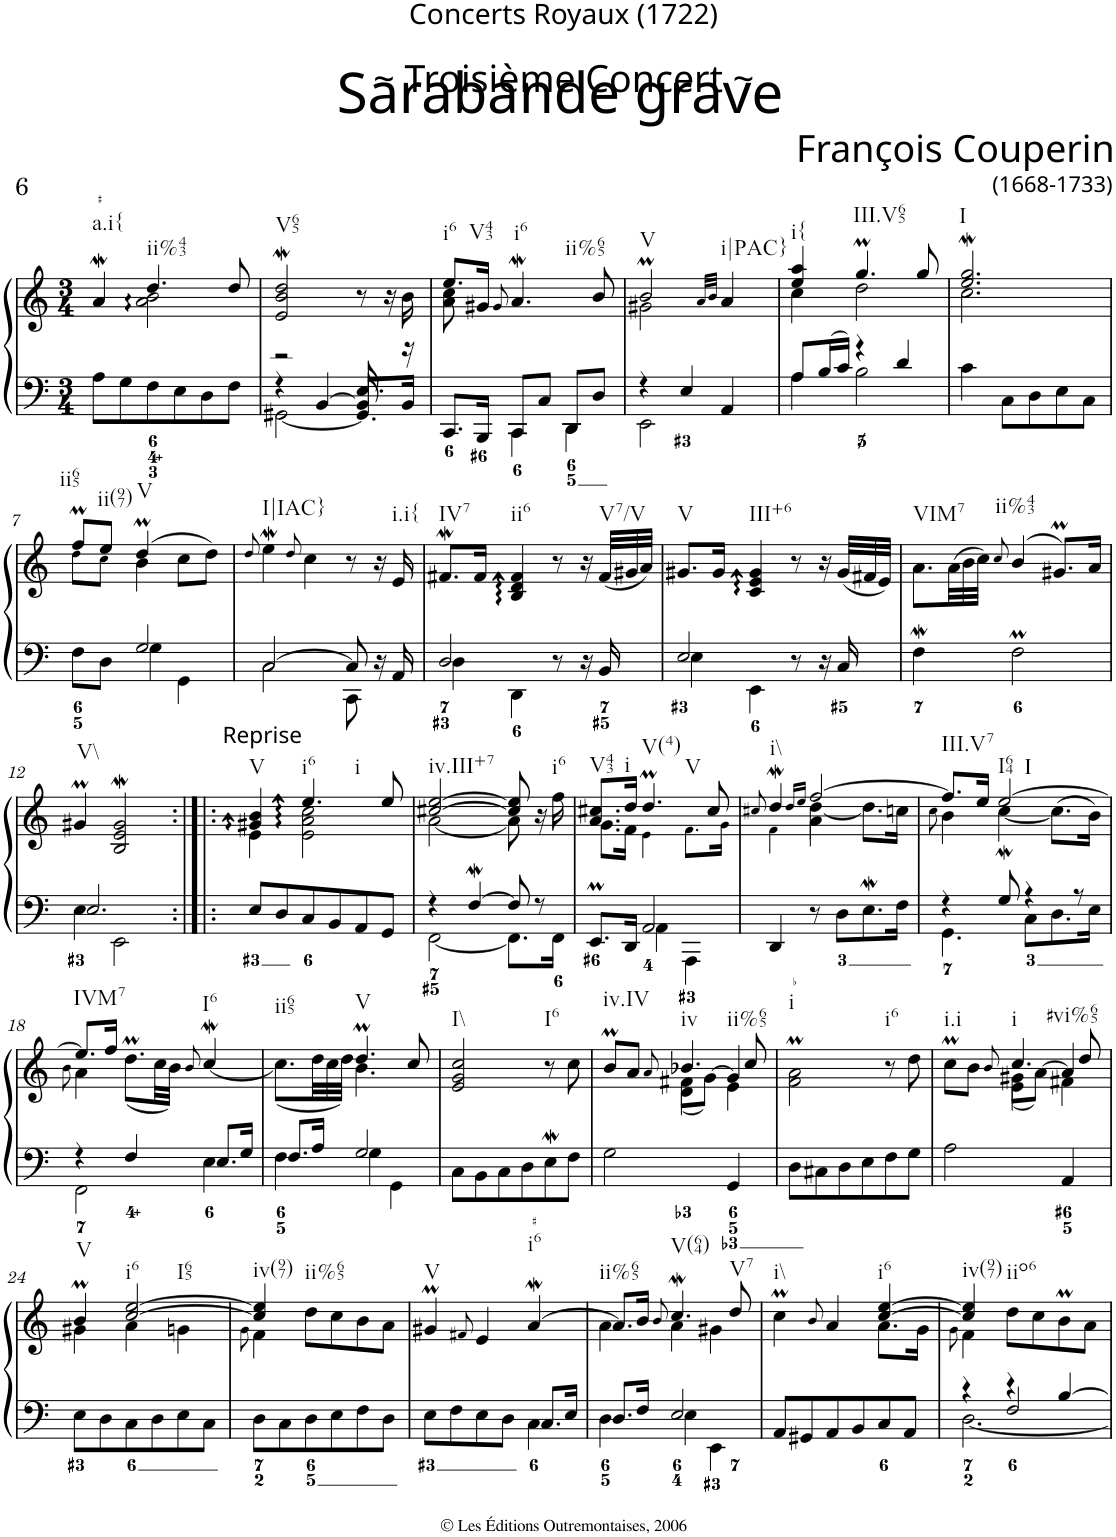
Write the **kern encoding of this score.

**kern	**kern
*part1	*part1
*staff2	*staff1
*I"Clavecin	*
*clefF4	*clefG2
*k[]	*k[]
*M3/4	*M3/4
=1	=1
*	*^
!	!LO:TX:b:t=a.i{	!
8A\L	4aW/	4ryy
8G\	.	.
!	!LO:TX:b:t=ii%43	!
8F\	4.dd/	2a\:: 2b\::
8E\	.	.
8D\	.	.
8F\J	8dd/	.
*	*v	*v
=2	=2
*^	*
*	*^	*
!	!	!	!LO:TX:b:t=V65
2r	4r	[<2GG#X\	2e/M 2b/M 2dd/M
.	[>4BB/	.	.
8.E/	8BB/]	8.GG#/L]	8r
.	8ryy	.	16r
16r	.	16BB/Jk	16b\
=3	=3	=3	=3
*	*	*	*^
!	!	!	!LO:TX:b:t=i6	!
*	*v	*v	*	*
8.CC/L	4ryy	8.ee/L	8a\ 8cc\
.	.	.	2ryy
!	!	!LO:TX:b:t=V43	!
16BBB/Jk	.	16g#X/Jk	.
.	.	8qg#/	.
!	!	!LO:TX:b:t=i6	!
!	!	!LO:TX:b:t=ii%65	!
8CC/L	4CC\	4.aW/	.
8C/J	.	.	.
8DD/L	4DD\	.	.
8D/J	.	8b/	8ryy
=4	=4	=4	=4
!	!	!LO:TX:b:t=V	!
4r	2EE\	2bm/	2g#X\
4E/	.	.	.
.	.	32qa/LLL	.
.	.	32qb/JJJ	.
!	!	!LO:TX:b:t=i|PAC}	!
4AA/	4ryy	4a/	4ryy
=5	=5	=5	=5
!	!	!LO:TX:b:t=i{	!
8A/L	4A\	4ee/ 4aa/	4cc\
16B/L	.	.	.
16c/JJ	.	.	.
!	!	!LO:TX:b:t=III.V65	!
4r	2B\	4.ggM/	2dd\
4d/	.	.	.
.	.	8gg/	.
*v	*v	*	*
=6	=6	=6
!	!LO:TX:b:t=I	!
4c\	2.ee/m 2.gg/m	2.cc\
8C\L	.	.
8D\	.	.
8E\	.	.
8C\J	.	.
!!LO:LB:g=z	!!
=7	=7	=7
*^	*	*
!	!	!LO:TX:b:t=ii65	!
4ryy	8F\L	8ffM/L	8dd!\L
!	!	!LO:TX:b:t=ii(97)	!
.	8D\J	8ee/J	8cc!\J
!	!	!LO:TX:b:t=V	!
2G/	4G\	(>4ddM/	4b\
.	4GG\	8cc\L	4ryy
.	.	8dd\J)	.
*	*	*v	*v
=8	=8	=8
.	.	8qdd/
!	!	!LO:TX:b:t=I|IAC}
[>2C/	2C\	4eeW\
.	.	8qdd/
.	.	4cc\
8C/]	8CC\	8r
16r	8ryy	16r
!	!	!LO:TX:b:t=i.i{
16AA/	.	16e/
=9	=9	=9
!	!	!LO:TX:b:t=IV7
2D/	4D\	8.f#XW/L
.	.	16f#/Jk
!	!	!LO:TX:b:t=ii6
.	4DD\	4B/:: 4d/:: 4f#/::
8r	4ryy	8r
16r	.	16r
*	*	*Xtuplet
!	!	!LO:TX:b:t=V7/V
16BB/	.	(<48f#/LLL
.	.	48g#X/
.	.	48a/JJJ)
=10	=10	=10
!	!	!LO:TX:b:t=V
2E/	4E\	8.g#X/L
.	.	16g#/Jk
!	!	!LO:TX:b:t=III+6
.	4EE\	4c/:: 4e/:: 4g#/::
8r	4ryy	8r
16r	.	16r
16C/	.	(<48g#/LLL
.	.	48f#X/
.	.	48e/JJJ)
*v	*v	*
=11	=11
!	!LO:TX:b:t=VIM7
4Fw\	8.a\L
.	(>48a\LL
.	48b\
.	48cc\JJJ)
.	8qcc/
!	!LO:TX:b:t=ii%43
2FM\	(>4b/
.	8.g#Xm/L)
.	16a/Jk
!!LO:LB:g=z
=12	=12
*^	*
!	!	!LO:TX:b:t=V\\
2.E/	4E\	4g#Xm/
.	2EE\	2B/M 2e/M 2g#/M
=13:|!|:	=13:|!|:	=13:|!|:
*	*	*^
!	!	!LO:TX:a:t=Reprise	!
!	!	!LO:TX:b:t=V	!
*v	*v	*	*
8E/L	4g#X/:: 4b/::	4e\
8D/	.	.
!	!LO:TX:b:t=i6	!
!	!LO:TX:b:t=i	!
8C/	4.ee/	2e\:: 2a\:: 2cc\::
8BB/	.	.
8AA/	.	.
8GG/J	8ee/	.
=14	=14	=14
*^	*	*
!	!	!LO:TX:b:t=iv.III+7	!
4r	[<2FF\	[>2cc#X/ [>2ee/	[<2a\
[>4Fw/	.	.	.
8F/]	8.FF\L]	8cc#/] 8ee/]	8a\]
8r	.	16r	8ryy
!	!	!LO:TX:b:t=i6	!
.	16FF\Jk	16ff\	.
=15	=15	=15	=15
!	!	!LO:TX:b:t=V43	!
8.EEm/L	4ryy	8.a/ 8.cc#X/L	8.g\L
!	!	!LO:TX:b:t=i	!
16DD/Jk	.	16dd/Jk	16f\Jk
!	!	!LO:TX:b:t=V(4)	!
!	!	!LO:TX:b:t=V	!
2AA/	4AA\	4.ddM/	4e!\
.	4AAA\	.	8.f!\L
.	.	8cc#/	.
.	.	.	16g!\Jk
*v	*v	*	*
*	*v	*v
=16	=16
.	8qcc#X/
*	*^
*	*	*^
!	!LO:TX:b:t=i\\	!	!
4DD/	4ddW/	4f!\	4ryy
.	16qdd/LL	.	.
.	16qee/JJ	.	.
8r	[>2ff/	[<4dd\	4a\
8D\L	.	.	.
8.EW\	.	8.dd\L]	4ryy
16F\Jk	.	16ccn\Jk	.
*	*	*v	*v
=17	=17	=17
.	.	8qcc\
*^	*	*
!	!	!LO:TX:b:t=III.V7	!
4r	4.GG\	8.ff/L]	4b\
.	.	16ee/Jk	.
!	!	!LO:TX:b:t=I64	!
!	!	!LO:TX:b:t=I	!
8G/	.	[>2ee/	[4ccw\
4r	8C\L	.	.
.	8.D\	.	(>8.cc\L]
8r	.	.	.
.	16E\Jk	.	16b\Jk)
!!LO:LB:g=z	!!
=18	=18	=18	=18
.	.	.	8qb\
!	!	!LO:TX:b:t=IVM7	!
4r	2FF\	8.ee/L]	4a\
.	.	16ff/Jk	.
4F/	.	(<8.ddM\L	2ryy
.	.	32cc\LL	.
.	.	32b\JJJ)	.
.	.	8qb/	.
!	!	!LO:TX:b:t=I6	!
8.E/L	4E\	[<4ccw/	.
16G/Jk	.	.	.
=19	=19	=19	=19
!	!	!LO:TX:b:t=ii65	!
8.F/L	4F\	(<8.cc\L]	4ryy
16A/Jk	.	48dd\LL	.
.	.	48cc\	.
.	.	48dd\JJJ)	.
!	!	!LO:TX:b:t=V	!
2G/	4G\	4.ddM/	4.b\
.	4GG\	.	.
.	.	8cc/	8ryy
*v	*v	*	*
=20	=20	=20
!	!LO:TX:b:t=I\\	!
*	*v	*v
8C\L	2e/ 2g/ 2cc/
8BB\	.
8C\	.
8D\	.
!	!LO:TX:b:t=I6
8EW\	8r
8F\J	8cc\
=21	=21
*	*^
*	*	*^
!	!LO:TX:b:t=iv.IV	!	!
2G\	8bm/L	4ryy	4ryy
.	8a/J	.	.
.	8qa/	.	.
!	!LO:TX:b:t=iv	!	!
!	!LO:TX:b:t=ii%65	!	!
.	4.b-X/	(<8f#X\L	4d\
.	.	[>8g\J)	.
4GG/	.	4g/]	4e\
.	8cc/	.	.
*	*v	*v	*v
=22	=22
!	!LO:TX:b:t=i
8D\L	2f\M 2a\M
8C#X\	.
8D\	.
8E\	.
!	!LO:TX:b:t=i6
8F\	8r
8G\J	8dd\
=23	=23
*	*^
*	*	*^
!	!LO:TX:b:t=i.i	!	!
2A\	8ccM\L	4ryy	4ryy
.	8b\J	.	.
.	8qb/	.	.
!	!LO:TX:b:t=i	!	!
.	4.cc/	(<8g#X\L	4e\
.	.	[>8a\J)	.
4AA/	.	4a/]	4f#X\
!	!LO:TX:b:t=#vi%65	!	!
.	8dd/	.	.
*	*	*v	*v
!!LO:LB:g=z
=24	=24	=24
!	!LO:TX:b:t=V	!
8E\L	4bm/	4g#X\
8D\	.	.
!	!LO:TX:b:t=i6	!
!	!LO:TX:b:t=I65	!
8C\	[>2cc/ [>2ee/	4a\
8D\	.	.
8E\	.	4gn\
8C\J	.	.
=25	=25	=25
.	.	8qg\
!	!LO:TX:b:t=iv(97)	!
8D\L	4cc/] 4ee/]	4f\
8C\	.	.
!	!LO:TX:b:t=ii%65	!
8D\	8dd\L	2ryy
8E\	8cc\	.
8F\	8b\	.
8D\J	8a\J	.
*	*v	*v
=26	=26
*^	*
!	!	!LO:TX:b:t=V
8E\L	2ryy	4g#Xm/
8F\	.	.
.	.	8qf#X/
8E\	.	4e/
8D\J	.	.
!	!	!LO:TX:b:t=i6
8.C/L	4C\	[4aW/
16E/Jk	.	.
=27	=27	=27
*	*	*^
!	!	!LO:TX:b:t=ii%65	!
8.D/L	4D\	8.a/L]	4a\
16F/Jk	.	16b/Jk	.
.	.	8qb/	.
!	!	!LO:TX:b:t=V(64)	!
2E/	4E\	4.ccw/	4a\
.	4EE\	.	4g#X\
!	!	!LO:TX:b:t=V7	!
.	.	8dd/	.
*v	*v	*	*
=28	=28	=28
!	!LO:TX:b:t=i\\	!
8AA/L	4ccM\	2ryy
8GG#X/	.	.
.	8qb/	.
8AA/	4a/	.
8BB/	.	.
!	!LO:TX:b:t=i6	!
8C/	[>4cc/ [>4ee/	8.a\L
8AA/J	.	.
.	.	16g\Jk
=29	=29	=29
.	.	8qg\
*^	*	*
*	*^	*	*
!	!	!	!LO:TX:b:t=iv(97)	!
4r	[<2.D\	4ryy	4cc/] 4ee/]	4f\
!	!	!	!LO:TX:b:t=iio6	!
4r	.	2F/	8dd\L	2ryy
.	.	.	8cc\	.
[>4B/	.	.	8bm\	.
.	.	.	8a\J	.
*v	*v	*v	*	*
*	*v	*v
=	=
*-	*-
